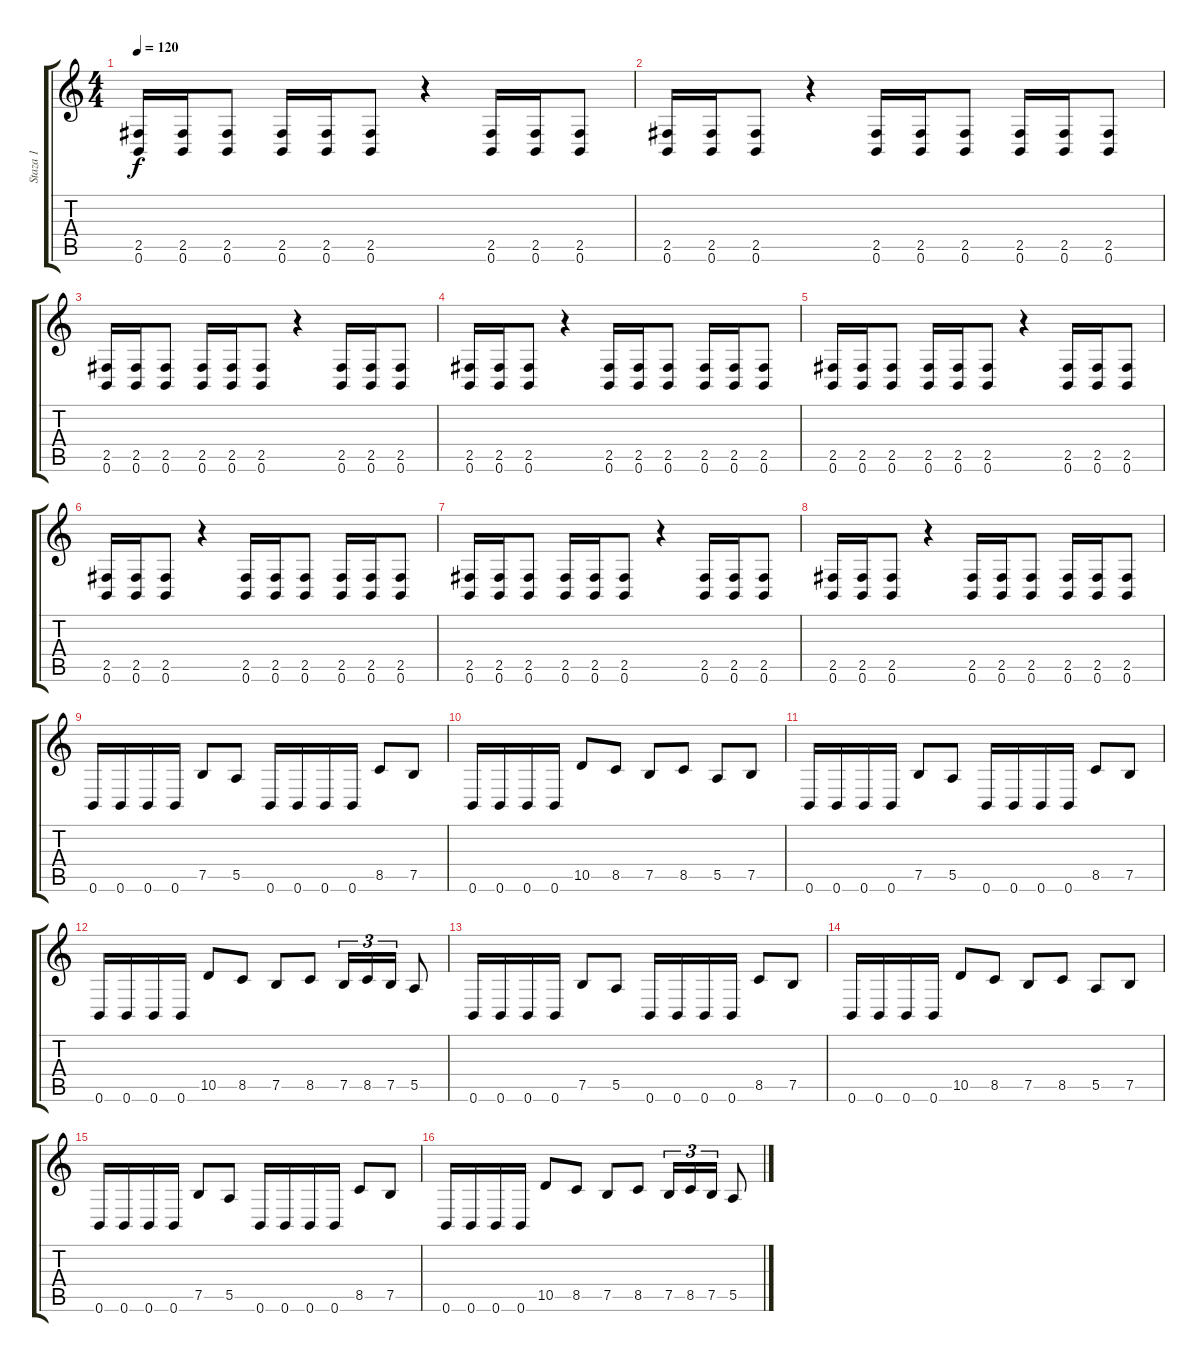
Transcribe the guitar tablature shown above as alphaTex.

\track ("Staza 1" "Staza 1") {instrument distortionguitar}
\staff {score tabs}
\tuning (B3 Gb3 D3 A2 E2 B1) {hide}
\ts (4 4)
\tempo 120
\clef g2
\ks c
(2.5 0.6).16{dy f} (2.5 0.6).16 (2.5 0.6).8 (2.5 0.6).16 (2.5 0.6).16 (2.5 0.6).8 r.4 (2.5 0.6).16 (2.5 0.6).16 (2.5 0.6).8 |
(2.5 0.6).16 (2.5 0.6).16 (2.5 0.6).8 r.4 (2.5 0.6).16 (2.5 0.6).16 (2.5 0.6).8 (2.5 0.6).16 (2.5 0.6).16 (2.5 0.6).8 |
(2.5 0.6).16 (2.5 0.6).16 (2.5 0.6).8 (2.5 0.6).16 (2.5 0.6).16 (2.5 0.6).8 r.4 (2.5 0.6).16 (2.5 0.6).16 (2.5 0.6).8 |
(2.5 0.6).16 (2.5 0.6).16 (2.5 0.6).8 r.4 (2.5 0.6).16 (2.5 0.6).16 (2.5 0.6).8 (2.5 0.6).16 (2.5 0.6).16 (2.5 0.6).8 |
(2.5 0.6).16 (2.5 0.6).16 (2.5 0.6).8 (2.5 0.6).16 (2.5 0.6).16 (2.5 0.6).8 r.4 (2.5 0.6).16 (2.5 0.6).16 (2.5 0.6).8 |
(2.5 0.6).16 (2.5 0.6).16 (2.5 0.6).8 r.4 (2.5 0.6).16 (2.5 0.6).16 (2.5 0.6).8 (2.5 0.6).16 (2.5 0.6).16 (2.5 0.6).8 |
(2.5 0.6).16 (2.5 0.6).16 (2.5 0.6).8 (2.5 0.6).16 (2.5 0.6).16 (2.5 0.6).8 r.4 (2.5 0.6).16 (2.5 0.6).16 (2.5 0.6).8 |
(2.5 0.6).16 (2.5 0.6).16 (2.5 0.6).8 r.4 (2.5 0.6).16 (2.5 0.6).16 (2.5 0.6).8 (2.5 0.6).16 (2.5 0.6).16 (2.5 0.6).8 |
0.6.16 0.6.16 0.6.16 0.6.16 7.5.8 5.5.8 0.6.16 0.6.16 0.6.16 0.6.16 8.5.8 7.5.8 |
0.6.16 0.6.16 0.6.16 0.6.16 10.5.8 8.5.8 7.5.8 8.5.8 5.5.8 7.5.8 |
0.6.16 0.6.16 0.6.16 0.6.16 7.5.8 5.5.8 0.6.16 0.6.16 0.6.16 0.6.16 8.5.8 7.5.8 |
0.6.16 0.6.16 0.6.16 0.6.16 10.5.8 8.5.8 7.5.8 8.5.8 7.5.16{tu (3 2)} 8.5.16{tu (3 2)} 7.5.16{tu (3 2)} 5.5.8 |
0.6.16 0.6.16 0.6.16 0.6.16 7.5.8 5.5.8 0.6.16 0.6.16 0.6.16 0.6.16 8.5.8 7.5.8 |
0.6.16 0.6.16 0.6.16 0.6.16 10.5.8 8.5.8 7.5.8 8.5.8 5.5.8 7.5.8 |
0.6.16 0.6.16 0.6.16 0.6.16 7.5.8 5.5.8 0.6.16 0.6.16 0.6.16 0.6.16 8.5.8 7.5.8 |
0.6.16 0.6.16 0.6.16 0.6.16 10.5.8 8.5.8 7.5.8 8.5.8 7.5.16{tu (3 2)} 8.5.16{tu (3 2)} 7.5.16{tu (3 2)} 5.5.8
